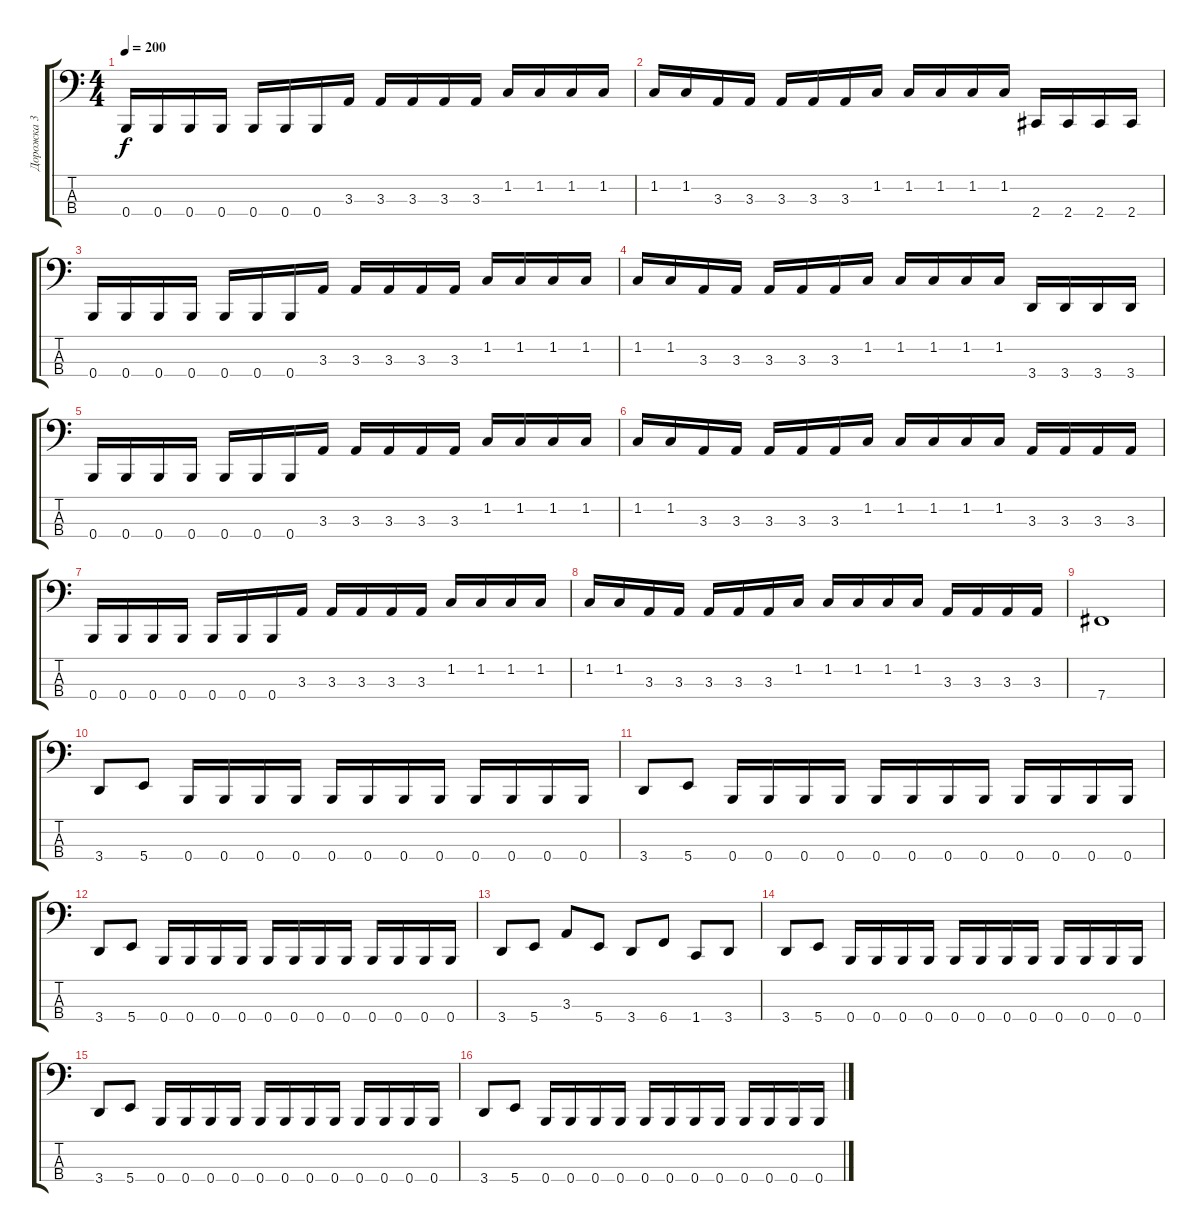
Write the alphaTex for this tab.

\track ("Дорожка 3" "Дорожка 3") {instrument electricbasspick}
\staff {score tabs}
\tuning (E2 B1 Gb1 B0) {hide}
\ts (4 4)
\tempo 200
\clef f4
\ks c
0.4.16{dy f} 0.4.16 0.4.16 0.4.16 0.4.16 0.4.16 0.4.16 3.3.16 3.3.16 3.3.16 3.3.16 3.3.16 1.2.16 1.2.16 1.2.16 1.2.16 |
1.2.16 1.2.16 3.3.16 3.3.16 3.3.16 3.3.16 3.3.16 1.2.16 1.2.16 1.2.16 1.2.16 1.2.16 2.4.16 2.4.16 2.4.16 2.4.16 |
0.4.16 0.4.16 0.4.16 0.4.16 0.4.16 0.4.16 0.4.16 3.3.16 3.3.16 3.3.16 3.3.16 3.3.16 1.2.16 1.2.16 1.2.16 1.2.16 |
1.2.16 1.2.16 3.3.16 3.3.16 3.3.16 3.3.16 3.3.16 1.2.16 1.2.16 1.2.16 1.2.16 1.2.16 3.4.16 3.4.16 3.4.16 3.4.16 |
0.4.16 0.4.16 0.4.16 0.4.16 0.4.16 0.4.16 0.4.16 3.3.16 3.3.16 3.3.16 3.3.16 3.3.16 1.2.16 1.2.16 1.2.16 1.2.16 |
1.2.16 1.2.16 3.3.16 3.3.16 3.3.16 3.3.16 3.3.16 1.2.16 1.2.16 1.2.16 1.2.16 1.2.16 3.3.16 3.3.16 3.3.16 3.3.16 |
0.4.16 0.4.16 0.4.16 0.4.16 0.4.16 0.4.16 0.4.16 3.3.16 3.3.16 3.3.16 3.3.16 3.3.16 1.2.16 1.2.16 1.2.16 1.2.16 |
1.2.16 1.2.16 3.3.16 3.3.16 3.3.16 3.3.16 3.3.16 1.2.16 1.2.16 1.2.16 1.2.16 1.2.16 3.3.16 3.3.16 3.3.16 3.3.16 |
7.4.1 |
3.4.8 5.4.8 0.4.16 0.4.16 0.4.16 0.4.16 0.4.16 0.4.16 0.4.16 0.4.16 0.4.16 0.4.16 0.4.16 0.4.16 |
3.4.8 5.4.8 0.4.16 0.4.16 0.4.16 0.4.16 0.4.16 0.4.16 0.4.16 0.4.16 0.4.16 0.4.16 0.4.16 0.4.16 |
3.4.8 5.4.8 0.4.16 0.4.16 0.4.16 0.4.16 0.4.16 0.4.16 0.4.16 0.4.16 0.4.16 0.4.16 0.4.16 0.4.16 |
3.4.8 5.4.8 3.3.8 5.4.8 3.4.8 6.4.8 1.4.8 3.4.8 |
3.4.8 5.4.8 0.4.16 0.4.16 0.4.16 0.4.16 0.4.16 0.4.16 0.4.16 0.4.16 0.4.16 0.4.16 0.4.16 0.4.16 |
3.4.8 5.4.8 0.4.16 0.4.16 0.4.16 0.4.16 0.4.16 0.4.16 0.4.16 0.4.16 0.4.16 0.4.16 0.4.16 0.4.16 |
3.4.8 5.4.8 0.4.16 0.4.16 0.4.16 0.4.16 0.4.16 0.4.16 0.4.16 0.4.16 0.4.16 0.4.16 0.4.16 0.4.16
